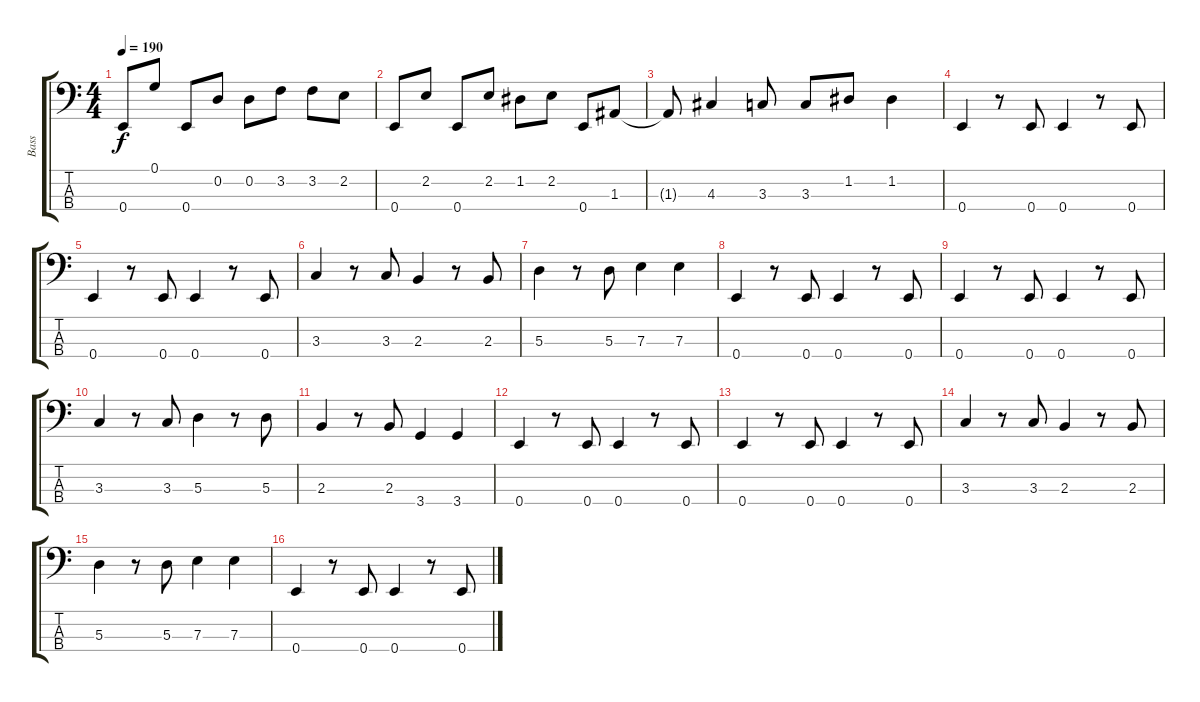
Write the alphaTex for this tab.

\track ("Bass" "Bass") {instrument electricbassfinger}
\staff {score tabs}
\tuning (G2 D2 A1 E1) {hide}
\ts (4 4)
\tempo 190
\clef f4
\ks c
0.4.8{dy f} 0.1.8 0.4.8 0.2.8 0.2.8 3.2.8 3.2.8 2.2.8 |
0.4.8 2.2.8 0.4.8 2.2.8 1.2.8 2.2.8 0.4.8 1.3.8 |
1.3{t}.8 4.3.4 3.3.8 3.3.8 1.2.8 1.2.4 |
0.4.4 r.8 0.4.8 0.4.4 r.8 0.4.8 |
0.4.4 r.8 0.4.8 0.4.4 r.8 0.4.8 |
3.3.4 r.8 3.3.8 2.3.4 r.8 2.3.8 |
5.3.4 r.8 5.3.8 7.3.4 7.3.4 |
0.4.4 r.8 0.4.8 0.4.4 r.8 0.4.8 |
0.4.4 r.8 0.4.8 0.4.4 r.8 0.4.8 |
3.3.4 r.8 3.3.8 5.3.4 r.8 5.3.8 |
2.3.4 r.8 2.3.8 3.4.4 3.4.4 |
0.4.4 r.8 0.4.8 0.4.4 r.8 0.4.8 |
0.4.4 r.8 0.4.8 0.4.4 r.8 0.4.8 |
3.3.4 r.8 3.3.8 2.3.4 r.8 2.3.8 |
5.3.4 r.8 5.3.8 7.3.4 7.3.4 |
0.4.4 r.8 0.4.8 0.4.4 r.8 0.4.8
